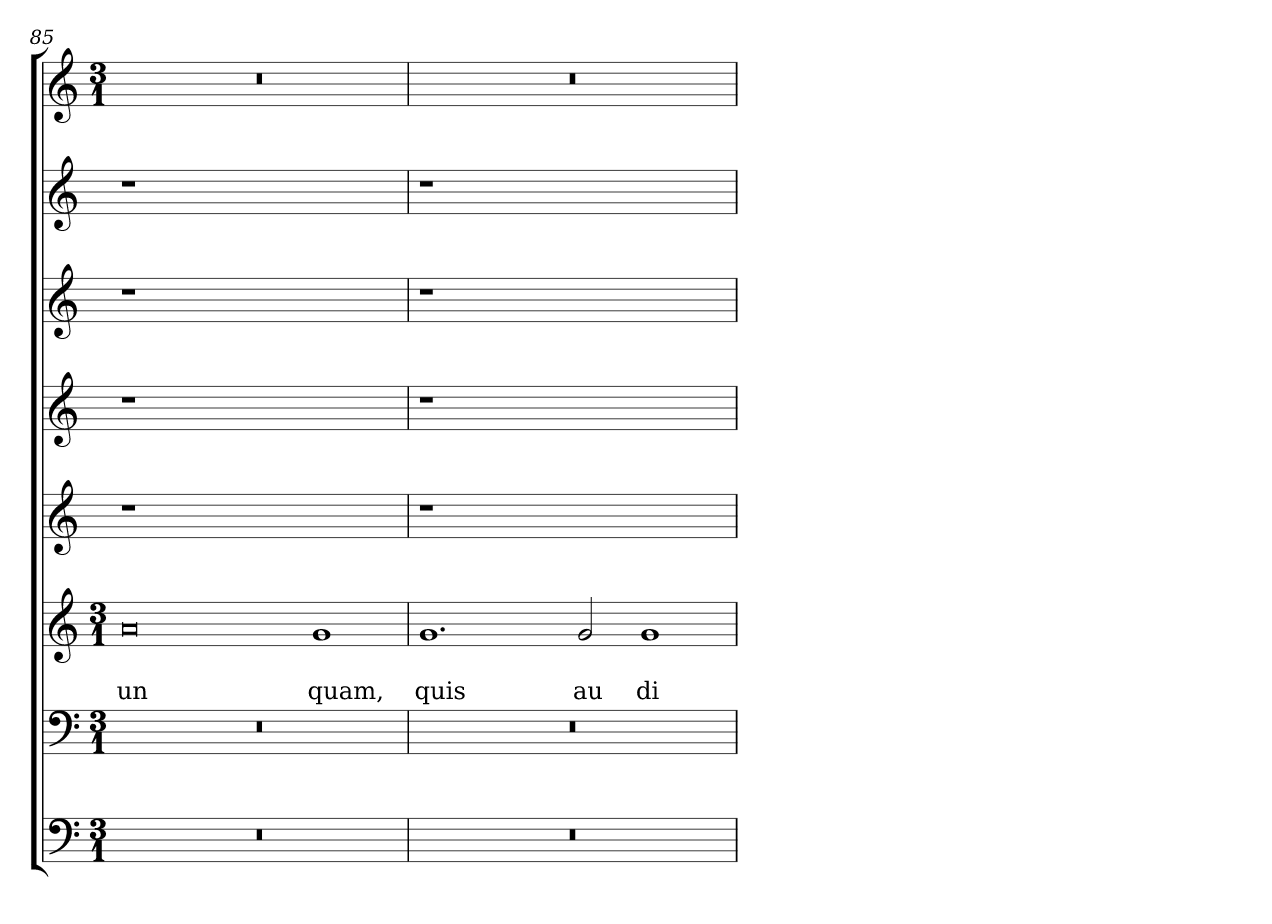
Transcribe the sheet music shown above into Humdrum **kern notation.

**kern	**kern	**kern	**text	**text	**kern	**kern	**kern	**kern	**kern
*part8	*part7	*part6	*part6	*part6	*part5	*part4	*part3	*part2	*part1
*staff8	*staff7	*staff6	*staff6	*staff6	*staff5	*staff4	*staff3	*staff2	*staff1
*clefF4	*clefF4	*clefG2	*	*	*clefG2	*clefG2	*clefG2	*clefG2	*clefG2
*k[]	*k[]	*k[]	*	*	*k[]	*k[]	*k[]	*k[]	*k[]
*C:	*C:	*C:	*	*	*C:	*C:	*C:	*C:	*C:
*M3/1	*M3/1	*M3/1	*	*	*	*	*	*	*M3/1
=85	=85	=85	=85	=85	=85	=85	=85	=85	=85
!	!	!	!	!LO:LY:b	!	!	!	!	!
0.r	0.r	0a	.	un	1r	1r	1r	1r	0.r
.	.	.	.	.	0ryy	0ryy	0ryy	0ryy	.
!	!	!	!	!LO:LY:b	!	!	!	!	!
.	.	1g	.	quam,	.	.	.	.	.
=86	=86	=86	=86	=86	=86	=86	=86	=86	=86
!	!	!	!	!LO:LY:b	!	!	!	!	!
0.r	0.r	1.g	.	quis	1r	1r	1r	1r	0.r
.	.	.	.	.	0ryy	0ryy	0ryy	0ryy	.
!	!	!	!	!LO:LY:b	!	!	!	!	!
.	.	2g/	.	au	.	.	.	.	.
!	!	!	!	!LO:LY:b	!	!	!	!	!
.	.	1g	.	di	.	.	.	.	.
=	=	=	=	=	=	=	=	=	=
*-	*-	*-	*-	*-	*-	*-	*-	*-	*-
